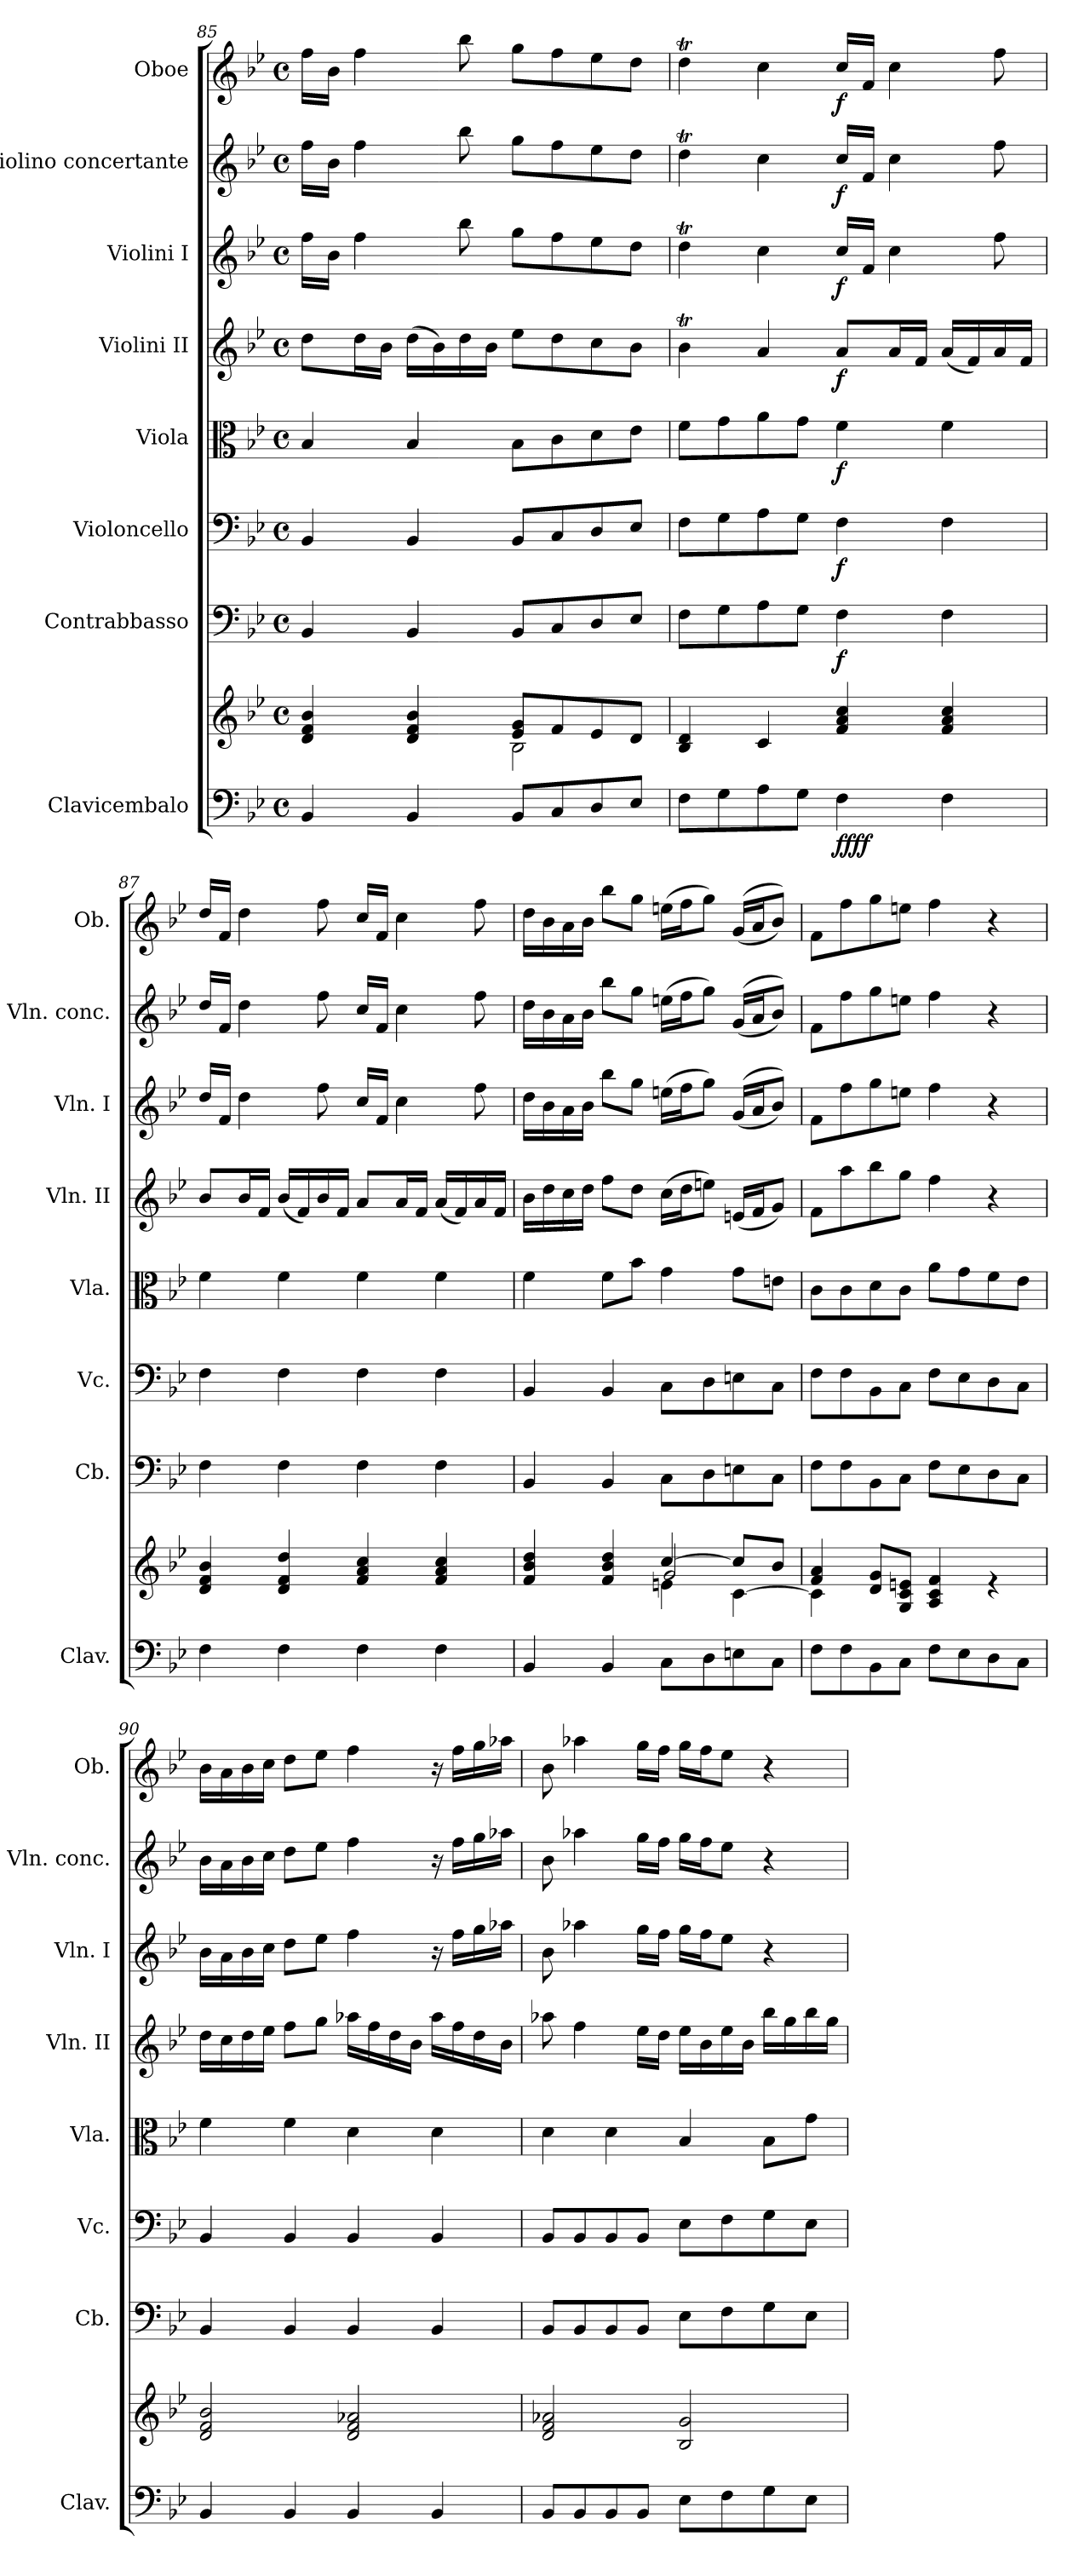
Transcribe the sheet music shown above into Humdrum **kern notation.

**kern	**kern	**dynam	**kern	**dynam	**kern	**dynam	**kern	**dynam	**kern	**dynam	**kern	**dynam	**kern	**dynam	**kern	**dynam
*part8	*part8	*part8	*part7	*part7	*part6	*part6	*part5	*part5	*part4	*part4	*part3	*part3	*part2	*part2	*part1	*part1
*staff9	*staff8	*staff8/9	*staff7	*staff7	*staff6	*staff6	*staff5	*staff5	*staff4	*staff4	*staff3	*staff3	*staff2	*staff2	*staff1	*staff1
*I"Clavicembalo	*	*	*I"Contrabbasso	*	*I"Violoncello	*	*I"Viola	*	*I"Violini II	*	*I"Violini I	*	*I"Violino concertante	*	*I"Oboe	*
*I'Clav.	*	*	*I'Cb.	*	*I'Vc.	*	*I'Vla.	*	*I'Vln. II	*	*I'Vln. I	*	*I'Vln. conc.	*	*I'Ob.	*
*clefF4	*clefG2	*	*clefF4	*	*clefF4	*	*clefC3	*	*clefG2	*	*clefG2	*	*clefG2	*	*clefG2	*
*	*	*	*ITrd7c12	*	*	*	*	*	*	*	*	*	*	*	*	*
*k[b-e-]	*k[b-e-]	*	*k[b-e-]	*	*k[b-e-]	*	*k[b-e-]	*	*k[b-e-]	*	*k[b-e-]	*	*k[b-e-]	*	*k[b-e-]	*
*M4/4	*M4/4	*	*M4/4	*	*M4/4	*	*M4/4	*	*M4/4	*	*M4/4	*	*M4/4	*	*M4/4	*
*met(c)	*met(c)	*	*met(c)	*	*met(c)	*	*met(c)	*	*met(c)	*	*met(c)	*	*met(c)	*	*met(c)	*
=85	=85	=85	=85	=85	=85	=85	=85	=85	=85	=85	=85	=85	=85	=85	=85	=85
*	*^	*	*	*	*	*	*	*	*	*	*	*	*	*	*	*
4BB-/	4d/ 4f/ 4b-/	2ryy	.	4BBB-/	.	4BB-/	.	4B-/	.	8dd\L	.	16ff\LL	.	16ff\LL	.	16ff\LL	.
.	.	.	.	.	.	.	.	.	.	.	.	16b-\JJ	.	16b-\JJ	.	16b-\JJ	.
.	.	.	.	.	.	.	.	.	.	16dd\L	.	4ff\	.	4ff\	.	4ff\	.
.	.	.	.	.	.	.	.	.	.	16b-\JJ	.	.	.	.	.	.	.
4BB-/	4d/ 4f/ 4b-/	.	.	4BBB-/	.	4BB-/	.	4B-/	.	(>16dd\LL	.	.	.	.	.	.	.
.	.	.	.	.	.	.	.	.	.	16b-\)	.	.	.	.	.	.	.
.	.	.	.	.	.	.	.	.	.	16dd\	.	8bb-\	.	8bb-\	.	8bb-\	.
.	.	.	.	.	.	.	.	.	.	16b-\JJ	.	.	.	.	.	.	.
8BB-/L	8e-/ 8g/L	2B-\	.	8BBB-/L	.	8BB-/L	.	8B-\L	.	8ee-\L	.	8gg\L	.	8gg\L	.	8gg\L	.
8C/	8f/	.	.	8CC/	.	8C/	.	8c\	.	8dd\	.	8ff\	.	8ff\	.	8ff\	.
8D/	8e-/	.	.	8DD/	.	8D/	.	8d\	.	8cc\	.	8ee-\	.	8ee-\	.	8ee-\	.
8E-/J	8d/J	.	.	8EE-/J	.	8E-/J	.	8e-\J	.	8b-\J	.	8dd\J	.	8dd\J	.	8dd\J	.
*	*v	*v	*	*	*	*	*	*	*	*	*	*	*	*	*	*	*
=86	=86	=86	=86	=86	=86	=86	=86	=86	=86	=86	=86	=86	=86	=86	=86	=86
8F\L	4B-/ 4d/	.	8FF\L	.	8F\L	.	8f\L	.	4b-T\	.	4ddt\	.	4ddt\	.	4ddt\	.
8G\	.	.	8GG\	.	8G\	.	8g\	.	.	.	.	.	.	.	.	.
8A\	4c/	.	8AA\	.	8A\	.	8a\	.	4a/	.	4cc\	.	4cc\	.	4cc\	.
8G\J	.	.	8GG\J	.	8G\J	.	8g\J	.	.	.	.	.	.	.	.	.
!	!	!LO:DY:b=2	!	!	!	!	!	!	!	!	!	!	!	!	!	!
!	!	!LO:DY:n=1:b	!	!	!	!	!	!	!	!	!	!	!	!	!	!
!	!	!LO:DY:n=2:b	!	!	!	!	!	!	!	!	!	!	!	!	!	!
!	!	!LO:DY:n=3:b	!	!LO:DY:b	!	!LO:DY:b	!	!LO:DY:b	!	!LO:DY:b	!	!LO:DY:b	!	!LO:DY:b	!	!LO:DY:b
4F\	4f/ 4a/ 4cc/	f f f f	4FF\	f	4F\	f	4f\	f	8a/L	f	16cc/LL	f	16cc/LL	f	16cc/LL	f
.	.	.	.	.	.	.	.	.	.	.	16f/JJ	.	16f/JJ	.	16f/JJ	.
.	.	.	.	.	.	.	.	.	16a/L	.	4cc\	.	4cc\	.	4cc\	.
.	.	.	.	.	.	.	.	.	16f/JJ	.	.	.	.	.	.	.
4F\	4f/ 4a/ 4cc/	.	4FF\	.	4F\	.	4f\	.	(<16a/LL	.	.	.	.	.	.	.
.	.	.	.	.	.	.	.	.	16f/)	.	.	.	.	.	.	.
.	.	.	.	.	.	.	.	.	16a/	.	8ff\	.	8ff\	.	8ff\	.
.	.	.	.	.	.	.	.	.	16f/JJ	.	.	.	.	.	.	.
!!LO:PB:g=z
=87	=87	=87	=87	=87	=87	=87	=87	=87	=87	=87	=87	=87	=87	=87	=87	=87
4F\	4d/ 4f/ 4b-/	.	4FF\	.	4F\	.	4f\	.	8b-/L	.	16dd/LL	.	16dd/LL	.	16dd/LL	.
.	.	.	.	.	.	.	.	.	.	.	16f/JJ	.	16f/JJ	.	16f/JJ	.
.	.	.	.	.	.	.	.	.	16b-/L	.	4dd\	.	4dd\	.	4dd\	.
.	.	.	.	.	.	.	.	.	16f/JJ	.	.	.	.	.	.	.
4F\	4d/ 4f/ 4dd/	.	4FF\	.	4F\	.	4f\	.	(<16b-/LL	.	.	.	.	.	.	.
.	.	.	.	.	.	.	.	.	16f/)	.	.	.	.	.	.	.
.	.	.	.	.	.	.	.	.	16b-/	.	8ff\	.	8ff\	.	8ff\	.
.	.	.	.	.	.	.	.	.	16f/JJ	.	.	.	.	.	.	.
4F\	4f/ 4a/ 4cc/	.	4FF\	.	4F\	.	4f\	.	8a/L	.	16cc/LL	.	16cc/LL	.	16cc/LL	.
.	.	.	.	.	.	.	.	.	.	.	16f/JJ	.	16f/JJ	.	16f/JJ	.
.	.	.	.	.	.	.	.	.	16a/L	.	4cc\	.	4cc\	.	4cc\	.
.	.	.	.	.	.	.	.	.	16f/JJ	.	.	.	.	.	.	.
4F\	4f/ 4a/ 4cc/	.	4FF\	.	4F\	.	4f\	.	(<16a/LL	.	.	.	.	.	.	.
.	.	.	.	.	.	.	.	.	16f/)	.	.	.	.	.	.	.
.	.	.	.	.	.	.	.	.	16a/	.	8ff\	.	8ff\	.	8ff\	.
.	.	.	.	.	.	.	.	.	16f/JJ	.	.	.	.	.	.	.
=88	=88	=88	=88	=88	=88	=88	=88	=88	=88	=88	=88	=88	=88	=88	=88	=88
*	*^	*	*	*	*	*	*	*	*	*	*	*	*	*	*	*
*	*	*^	*	*	*	*	*	*	*	*	*	*	*	*	*	*	*
4BB-/	4f/ 4b-/ 4dd/	2ryy	2ryy	.	4BBB-/	.	4BB-/	.	4f\	.	16b-\LL	.	16dd\LL	.	16dd\LL	.	16dd\LL	.
.	.	.	.	.	.	.	.	.	.	.	16dd\	.	16b-\	.	16b-\	.	16b-\	.
.	.	.	.	.	.	.	.	.	.	.	16cc\	.	16a\	.	16a\	.	16a\	.
.	.	.	.	.	.	.	.	.	.	.	16dd\JJ	.	16b-\JJ	.	16b-\JJ	.	16b-\JJ	.
4BB-/	4f/ 4b-/ 4dd/	.	.	.	4BBB-/	.	4BB-/	.	8f\L	.	8ff\L	.	8bb-\L	.	8bb-\L	.	8bb-\L	.
.	.	.	.	.	.	.	.	.	8b-\J	.	8dd\J	.	8gg\J	.	8gg\J	.	8gg\J	.
8C\L	[4cc/	2g/	4en\	.	8CC\L	.	8C\L	.	4g\	.	(>16cc\LL	.	(>16een\LL	.	(>16een\LL	.	(>16een\LL	.
.	.	.	.	.	.	.	.	.	.	.	16dd\J	.	16ff\J	.	16ff\J	.	16ff\J	.
8D\	.	.	.	.	8DD\	.	8D\	.	.	.	8een\J)	.	8gg\J)	.	8gg\J)	.	8gg\J)	.
8En\	8cc/L]	.	[4c\	.	8EEn\	.	8En\	.	8g\L	.	(<16en/LL	.	(<(<16g/LL	.	(<(<16g/LL	.	(<(<16g/LL	.
.	.	.	.	.	.	.	.	.	.	.	16f/J	.	16a/J	.	16a/J	.	16a/J	.
8C\J	8b-/J	.	.	.	8CC\J	.	8C\J	.	8en\J	.	8g/J)	.	8b-/J))	.	8b-/J))	.	8b-/J))	.
*	*	*v	*v	*	*	*	*	*	*	*	*	*	*	*	*	*	*	*
=89	=89	=89	=89	=89	=89	=89	=89	=89	=89	=89	=89	=89	=89	=89	=89	=89	=89
8F\L	4f/ 4a/	4c\]	.	8FF\L	.	8F\L	.	8c\L	.	8f\L	.	8f\L	.	8f\L	.	8f\L	.
8F\	.	.	.	8FF\	.	8F\	.	8c\	.	8aa\	.	8ff\	.	8ff\	.	8ff\	.
8BB-\	8d/ 8g/L	2.ryy	.	8BBB-\	.	8BB-\	.	8d\	.	8bb-\	.	8gg\	.	8gg\	.	8gg\	.
8C\J	8G/ 8c/ 8en/J	.	.	8CC\J	.	8C\J	.	8c\J	.	8gg\J	.	8een\J	.	8een\J	.	8een\J	.
8F\L	4A/ 4c/ 4f/	.	.	8FF\L	.	8F\L	.	8a\L	.	4ff\	.	4ff\	.	4ff\	.	4ff\	.
8E-\	.	.	.	8EE-\	.	8E-\	.	8g\	.	.	.	.	.	.	.	.	.
8D\	4re	.	.	8DD\	.	8D\	.	8f\	.	4r	.	4r	.	4r	.	4r	.
8C\J	.	.	.	8CC\J	.	8C\J	.	8e-\J	.	.	.	.	.	.	.	.	.
*	*v	*v	*	*	*	*	*	*	*	*	*	*	*	*	*	*	*
!!LO:PB:g=z
=90	=90	=90	=90	=90	=90	=90	=90	=90	=90	=90	=90	=90	=90	=90	=90	=90
4BB-/	2d/ 2f/ 2b-/	.	4BBB-/	.	4BB-/	.	4f\	.	16dd\LL	.	16b-\LL	.	16b-\LL	.	16b-\LL	.
.	.	.	.	.	.	.	.	.	16cc\	.	16a\	.	16a\	.	16a\	.
.	.	.	.	.	.	.	.	.	16dd\	.	16b-\	.	16b-\	.	16b-\	.
.	.	.	.	.	.	.	.	.	16ee-\JJ	.	16cc\JJ	.	16cc\JJ	.	16cc\JJ	.
4BB-/	.	.	4BBB-/	.	4BB-/	.	4f\	.	8ff\L	.	8dd\L	.	8dd\L	.	8dd\L	.
.	.	.	.	.	.	.	.	.	8gg\J	.	8ee-\J	.	8ee-\J	.	8ee-\J	.
4BB-/	2d/ 2f/ 2a-X/	.	4BBB-/	.	4BB-/	.	4d\	.	16aa-X\LL	.	4ff\	.	4ff\	.	4ff\	.
.	.	.	.	.	.	.	.	.	16ff\	.	.	.	.	.	.	.
.	.	.	.	.	.	.	.	.	16dd\	.	.	.	.	.	.	.
.	.	.	.	.	.	.	.	.	16b-\JJ	.	.	.	.	.	.	.
4BB-/	.	.	4BBB-/	.	4BB-/	.	4d\	.	16aa-\LL	.	16r	.	16r	.	16r	.
.	.	.	.	.	.	.	.	.	16ff\	.	16ff\LL	.	16ff\LL	.	16ff\LL	.
.	.	.	.	.	.	.	.	.	16dd\	.	16gg\	.	16gg\	.	16gg\	.
.	.	.	.	.	.	.	.	.	16b-\JJ	.	16aa-X\JJ	.	16aa-X\JJ	.	16aa-X\JJ	.
=91	=91	=91	=91	=91	=91	=91	=91	=91	=91	=91	=91	=91	=91	=91	=91	=91
8BB-/L	2d/ 2f/ 2a-X/	.	8BBB-/L	.	8BB-/L	.	4d\	.	8aa-X\	.	8b-\	.	8b-\	.	8b-\	.
8BB-/	.	.	8BBB-/	.	8BB-/	.	.	.	4ff\	.	4aa-X\	.	4aa-X\	.	4aa-X\	.
8BB-/	.	.	8BBB-/	.	8BB-/	.	4d\	.	.	.	.	.	.	.	.	.
8BB-/J	.	.	8BBB-/J	.	8BB-/J	.	.	.	16ee-\LL	.	16gg\LL	.	16gg\LL	.	16gg\LL	.
.	.	.	.	.	.	.	.	.	16dd\JJ	.	16ff\JJ	.	16ff\JJ	.	16ff\JJ	.
8E-\L	2B-/ 2g/	.	8EE-\L	.	8E-\L	.	4B-/	.	16ee-\LL	.	16gg\LL	.	16gg\LL	.	16gg\LL	.
.	.	.	.	.	.	.	.	.	16b-\	.	16ff\J	.	16ff\J	.	16ff\J	.
8F\	.	.	8FF\	.	8F\	.	.	.	16ee-\	.	8ee-\J	.	8ee-\J	.	8ee-\J	.
.	.	.	.	.	.	.	.	.	16b-\JJ	.	.	.	.	.	.	.
8G\	.	.	8GG\	.	8G\	.	8B-\L	.	16bb-\LL	.	4r	.	4r	.	4r	.
.	.	.	.	.	.	.	.	.	16gg\	.	.	.	.	.	.	.
8E-\J	.	.	8EE-\J	.	8E-\J	.	8g\J	.	16bb-\	.	.	.	.	.	.	.
.	.	.	.	.	.	.	.	.	16gg\JJ	.	.	.	.	.	.	.
=	=	=	=	=	=	=	=	=	=	=	=	=	=	=	=	=
*-	*-	*-	*-	*-	*-	*-	*-	*-	*-	*-	*-	*-	*-	*-	*-	*-
